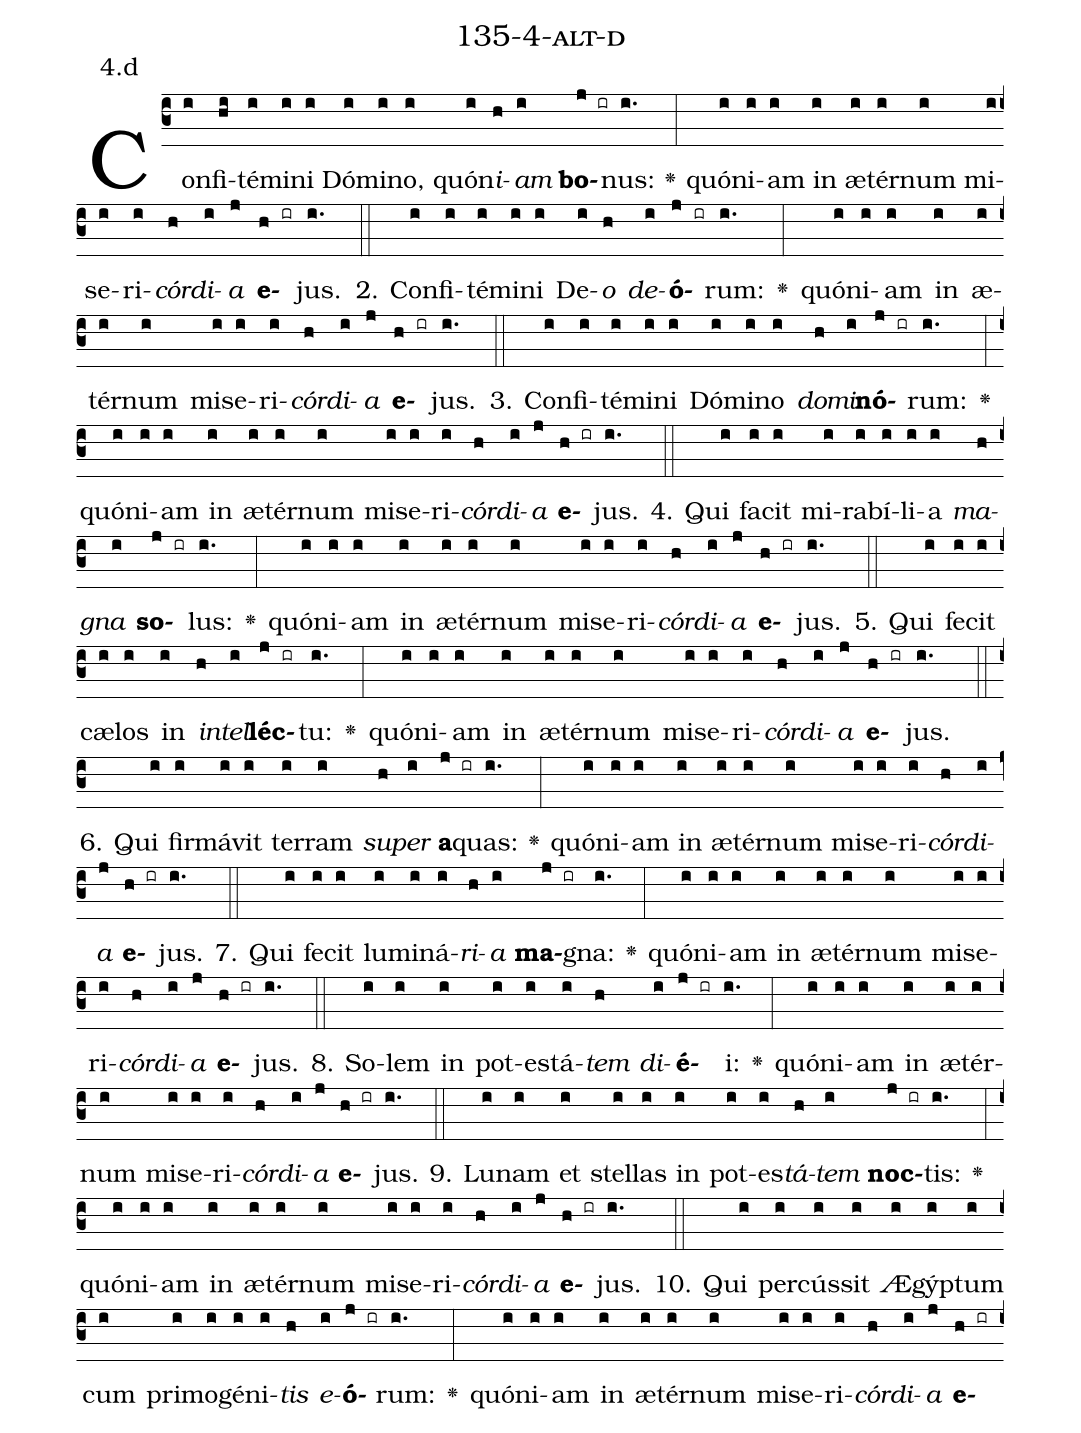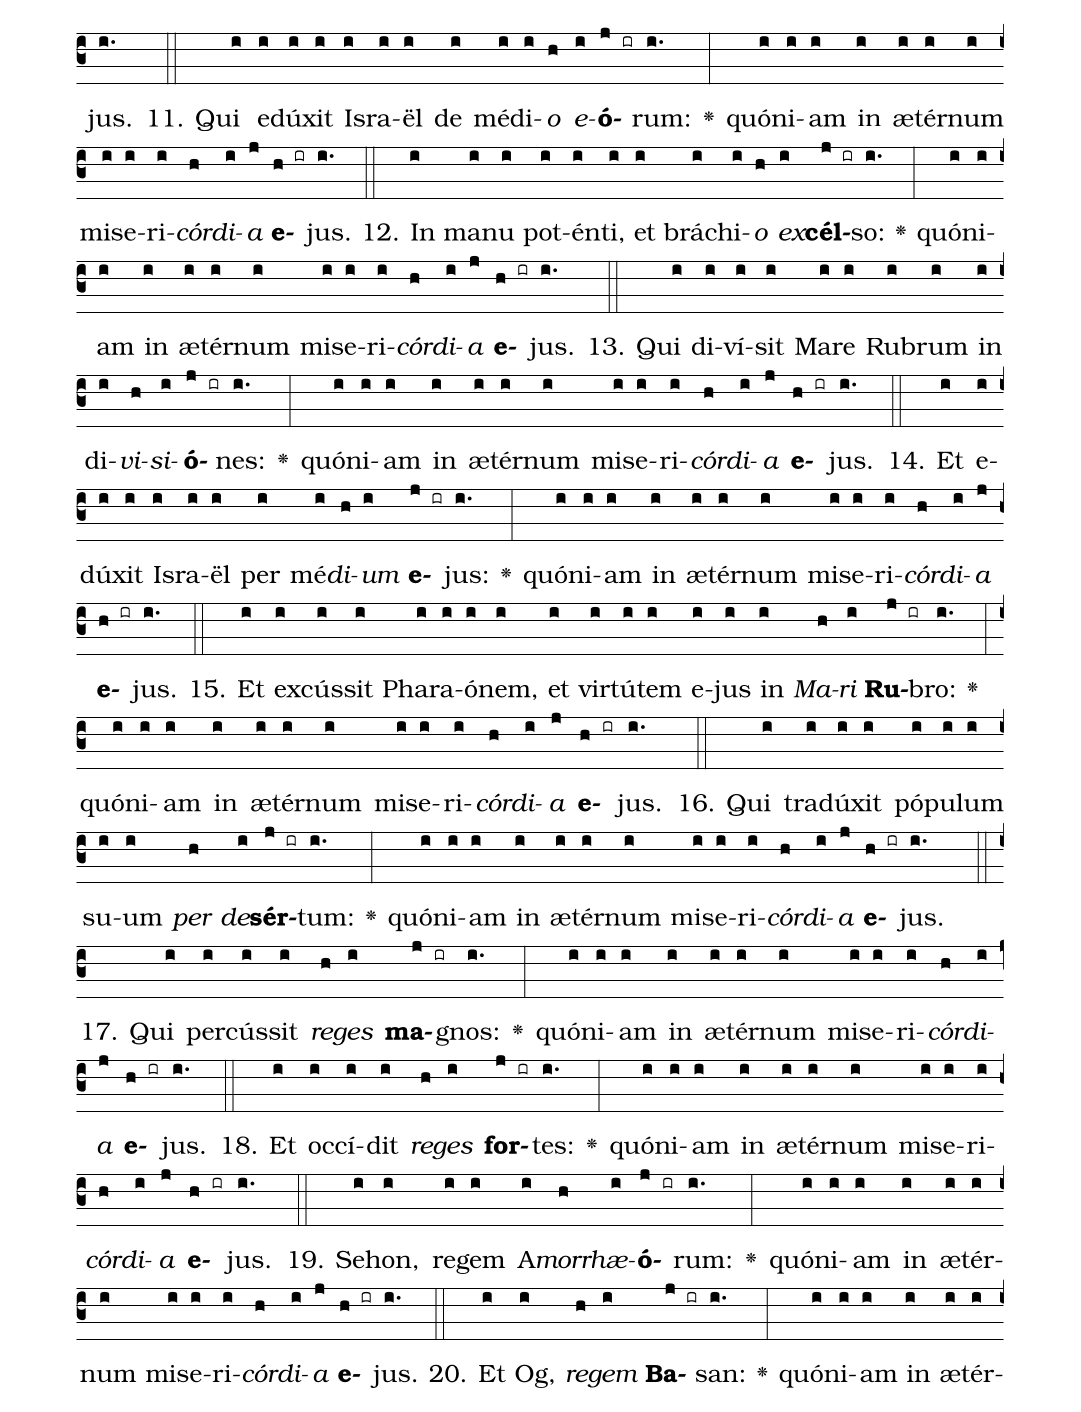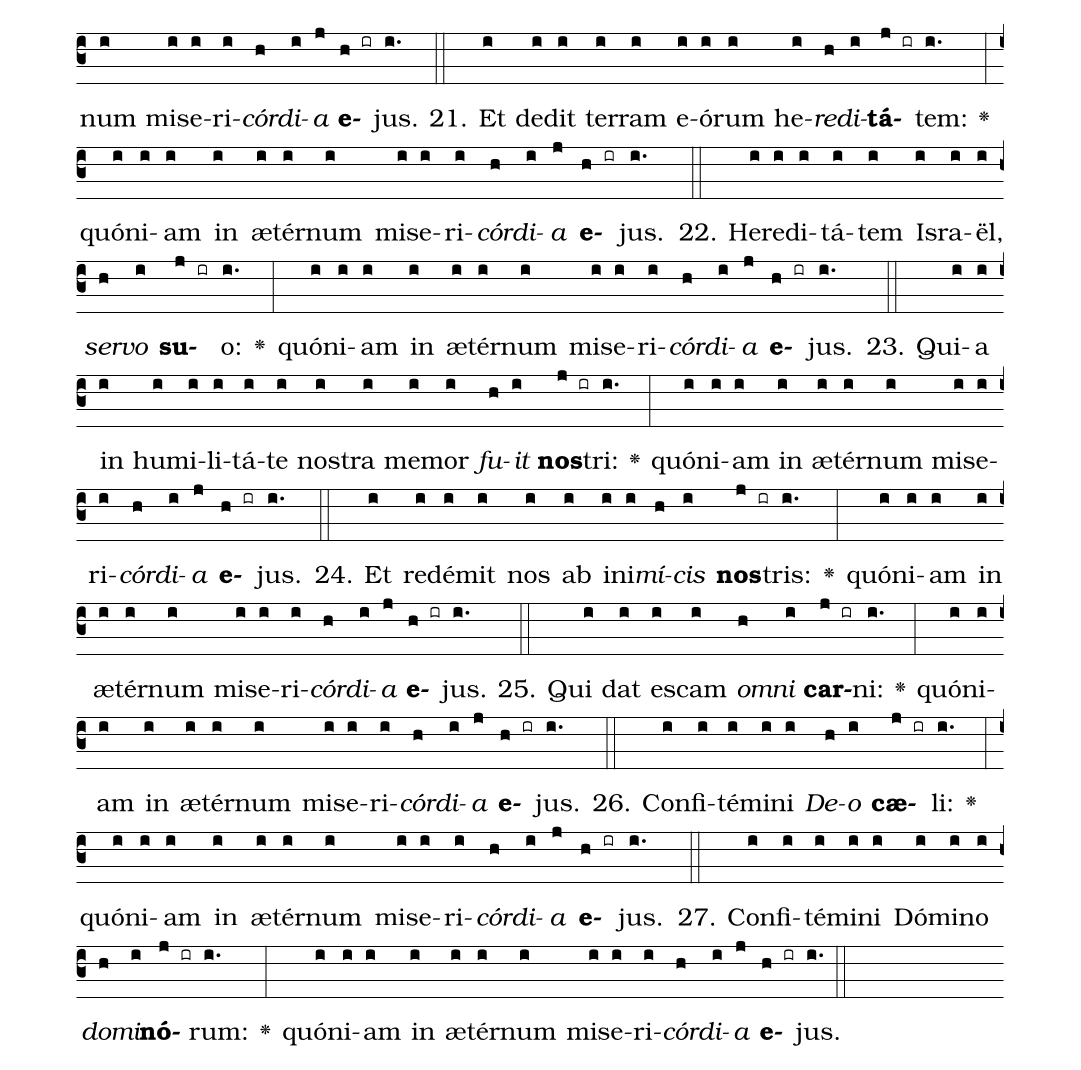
name: 135-4-alt-d;
annotation: 4.d;
%%
(c3)Con(i)fi(hi)té(i)mi(i)ni(i) Dó(i)mi(i)no,(i) quón(i)<i>i</i>(h)<i>am</i>(i) <b>bo</b>(j ir)nus:(i.) <v>\greheightstar</v>(:) quón(i)i(i)am(i) in(i) æ(i)tér(i)num(i) mi(i)se(i)ri(i)<i>cór</i>(h)<i>di</i>(i)<i>a</i>(j) <b>e</b>(h ir)jus.(i.) (::)
2. Con(i)fi(i)té(i)mi(i)ni(i) De(i)<i>o</i>(h) <i>de</i>(i)<b>ó</b>(j ir)rum:(i.) <v>\greheightstar</v>(:) quón(i)i(i)am(i) in(i) æ(i)tér(i)num(i) mi(i)se(i)ri(i)<i>cór</i>(h)<i>di</i>(i)<i>a</i>(j) <b>e</b>(h ir)jus.(i.) (::)
3. Con(i)fi(i)té(i)mi(i)ni(i) Dó(i)mi(i)no(i) <i>do</i>(h)<i>mi</i>(i)<b>nó</b>(j ir)rum:(i.) <v>\greheightstar</v>(:) quón(i)i(i)am(i) in(i) æ(i)tér(i)num(i) mi(i)se(i)ri(i)<i>cór</i>(h)<i>di</i>(i)<i>a</i>(j) <b>e</b>(h ir)jus.(i.) (::)
4. Qui(i) fa(i)cit(i) mi(i)ra(i)bí(i)li(i)a(i) <i>ma</i>(h)<i>gna</i>(i) <b>so</b>(j ir)lus:(i.) <v>\greheightstar</v>(:) quón(i)i(i)am(i) in(i) æ(i)tér(i)num(i) mi(i)se(i)ri(i)<i>cór</i>(h)<i>di</i>(i)<i>a</i>(j) <b>e</b>(h ir)jus.(i.) (::)
5. Qui(i) fe(i)cit(i) cæ(i)los(i) in(i) <i>in</i>(h)<i>tel</i>(i)<b>léc</b>(j ir)tu:(i.) <v>\greheightstar</v>(:) quón(i)i(i)am(i) in(i) æ(i)tér(i)num(i) mi(i)se(i)ri(i)<i>cór</i>(h)<i>di</i>(i)<i>a</i>(j) <b>e</b>(h ir)jus.(i.) (::)
6. Qui(i) fir(i)má(i)vit(i) ter(i)ram(i) <i>su</i>(h)<i>per</i>(i) <b>a</b>(j ir)quas:(i.) <v>\greheightstar</v>(:) quón(i)i(i)am(i) in(i) æ(i)tér(i)num(i) mi(i)se(i)ri(i)<i>cór</i>(h)<i>di</i>(i)<i>a</i>(j) <b>e</b>(h ir)jus.(i.) (::)
7. Qui(i) fe(i)cit(i) lu(i)mi(i)ná(i)<i>ri</i>(h)<i>a</i>(i) <b>ma</b>(j ir)gna:(i.) <v>\greheightstar</v>(:) quón(i)i(i)am(i) in(i) æ(i)tér(i)num(i) mi(i)se(i)ri(i)<i>cór</i>(h)<i>di</i>(i)<i>a</i>(j) <b>e</b>(h ir)jus.(i.) (::)
8. So(i)lem(i) in(i) pot(i)es(i)tá(i)<i>tem</i>(h) <i>di</i>(i)<b>é</b>(j ir)i:(i.) <v>\greheightstar</v>(:) quón(i)i(i)am(i) in(i) æ(i)tér(i)num(i) mi(i)se(i)ri(i)<i>cór</i>(h)<i>di</i>(i)<i>a</i>(j) <b>e</b>(h ir)jus.(i.) (::)
9. Lu(i)nam(i) et(i) stel(i)las(i) in(i) pot(i)es(i)<i>tá</i>(h)<i>tem</i>(i) <b>noc</b>(j ir)tis:(i.) <v>\greheightstar</v>(:) quón(i)i(i)am(i) in(i) æ(i)tér(i)num(i) mi(i)se(i)ri(i)<i>cór</i>(h)<i>di</i>(i)<i>a</i>(j) <b>e</b>(h ir)jus.(i.) (::)
10. Qui(i) per(i)cús(i)sit(i) Æ(i)gýp(i)tum(i) cum(i) pri(i)mo(i)gé(i)ni(i)<i>tis</i>(h) <i>e</i>(i)<b>ó</b>(j ir)rum:(i.) <v>\greheightstar</v>(:) quón(i)i(i)am(i) in(i) æ(i)tér(i)num(i) mi(i)se(i)ri(i)<i>cór</i>(h)<i>di</i>(i)<i>a</i>(j) <b>e</b>(h ir)jus.(i.) (::)
11. Qui(i) e(i)dú(i)xit(i) Is(i)ra(i)ël(i) de(i) mé(i)di(i)<i>o</i>(h) <i>e</i>(i)<b>ó</b>(j ir)rum:(i.) <v>\greheightstar</v>(:) quón(i)i(i)am(i) in(i) æ(i)tér(i)num(i) mi(i)se(i)ri(i)<i>cór</i>(h)<i>di</i>(i)<i>a</i>(j) <b>e</b>(h ir)jus.(i.) (::)
12. In(i) ma(i)nu(i) pot(i)én(i)ti,(i) et(i) brá(i)chi(i)<i>o</i>(h) <i>ex</i>(i)<b>cél</b>(j ir)so:(i.) <v>\greheightstar</v>(:) quón(i)i(i)am(i) in(i) æ(i)tér(i)num(i) mi(i)se(i)ri(i)<i>cór</i>(h)<i>di</i>(i)<i>a</i>(j) <b>e</b>(h ir)jus.(i.) (::)
13. Qui(i) di(i)ví(i)sit(i) Ma(i)re(i) Ru(i)brum(i) in(i) di(i)<i>vi</i>(h)<i>si</i>(i)<b>ó</b>(j ir)nes:(i.) <v>\greheightstar</v>(:) quón(i)i(i)am(i) in(i) æ(i)tér(i)num(i) mi(i)se(i)ri(i)<i>cór</i>(h)<i>di</i>(i)<i>a</i>(j) <b>e</b>(h ir)jus.(i.) (::)
14. Et(i) e(i)dú(i)xit(i) Is(i)ra(i)ël(i) per(i) mé(i)<i>di</i>(h)<i>um</i>(i) <b>e</b>(j ir)jus:(i.) <v>\greheightstar</v>(:) quón(i)i(i)am(i) in(i) æ(i)tér(i)num(i) mi(i)se(i)ri(i)<i>cór</i>(h)<i>di</i>(i)<i>a</i>(j) <b>e</b>(h ir)jus.(i.) (::)
15. Et(i) ex(i)cús(i)sit(i) Pha(i)ra(i)ó(i)nem,(i) et(i) vir(i)tú(i)tem(i) e(i)jus(i) in(i) <i>Ma</i>(h)<i>ri</i>(i) <b>Ru</b>(j ir)bro:(i.) <v>\greheightstar</v>(:) quón(i)i(i)am(i) in(i) æ(i)tér(i)num(i) mi(i)se(i)ri(i)<i>cór</i>(h)<i>di</i>(i)<i>a</i>(j) <b>e</b>(h ir)jus.(i.) (::)
16. Qui(i) tra(i)dú(i)xit(i) pó(i)pu(i)lum(i) su(i)um(i) <i>per</i>(h) <i>de</i>(i)<b>sér</b>(j ir)tum:(i.) <v>\greheightstar</v>(:) quón(i)i(i)am(i) in(i) æ(i)tér(i)num(i) mi(i)se(i)ri(i)<i>cór</i>(h)<i>di</i>(i)<i>a</i>(j) <b>e</b>(h ir)jus.(i.) (::)
17. Qui(i) per(i)cús(i)sit(i) <i>re</i>(h)<i>ges</i>(i) <b>ma</b>(j ir)gnos:(i.) <v>\greheightstar</v>(:) quón(i)i(i)am(i) in(i) æ(i)tér(i)num(i) mi(i)se(i)ri(i)<i>cór</i>(h)<i>di</i>(i)<i>a</i>(j) <b>e</b>(h ir)jus.(i.) (::)
18. Et(i) oc(i)cí(i)dit(i) <i>re</i>(h)<i>ges</i>(i) <b>for</b>(j ir)tes:(i.) <v>\greheightstar</v>(:) quón(i)i(i)am(i) in(i) æ(i)tér(i)num(i) mi(i)se(i)ri(i)<i>cór</i>(h)<i>di</i>(i)<i>a</i>(j) <b>e</b>(h ir)jus.(i.) (::)
19. Se(i)hon,(i) re(i)gem(i) A(i)<i>mor</i>(h)<i>rhæ</i>(i)<b>ó</b>(j ir)rum:(i.) <v>\greheightstar</v>(:) quón(i)i(i)am(i) in(i) æ(i)tér(i)num(i) mi(i)se(i)ri(i)<i>cór</i>(h)<i>di</i>(i)<i>a</i>(j) <b>e</b>(h ir)jus.(i.) (::)
20. Et(i) Og,(i) <i>re</i>(h)<i>gem</i>(i) <b>Ba</b>(j ir)san:(i.) <v>\greheightstar</v>(:) quón(i)i(i)am(i) in(i) æ(i)tér(i)num(i) mi(i)se(i)ri(i)<i>cór</i>(h)<i>di</i>(i)<i>a</i>(j) <b>e</b>(h ir)jus.(i.) (::)
21. Et(i) de(i)dit(i) ter(i)ram(i) e(i)ó(i)rum(i) he(i)<i>re</i>(h)<i>di</i>(i)<b>tá</b>(j ir)tem:(i.) <v>\greheightstar</v>(:) quón(i)i(i)am(i) in(i) æ(i)tér(i)num(i) mi(i)se(i)ri(i)<i>cór</i>(h)<i>di</i>(i)<i>a</i>(j) <b>e</b>(h ir)jus.(i.) (::)
22. He(i)re(i)di(i)tá(i)tem(i) Is(i)ra(i)ël,(i) <i>ser</i>(h)<i>vo</i>(i) <b>su</b>(j ir)o:(i.) <v>\greheightstar</v>(:) quón(i)i(i)am(i) in(i) æ(i)tér(i)num(i) mi(i)se(i)ri(i)<i>cór</i>(h)<i>di</i>(i)<i>a</i>(j) <b>e</b>(h ir)jus.(i.) (::)
23. Qui(i)a(i) in(i) hu(i)mi(i)li(i)tá(i)te(i) nos(i)tra(i) me(i)mor(i) <i>fu</i>(h)<i>it</i>(i) <b>nos</b>(j ir)tri:(i.) <v>\greheightstar</v>(:) quón(i)i(i)am(i) in(i) æ(i)tér(i)num(i) mi(i)se(i)ri(i)<i>cór</i>(h)<i>di</i>(i)<i>a</i>(j) <b>e</b>(h ir)jus.(i.) (::)
24. Et(i) red(i)é(i)mit(i) nos(i) ab(i) in(i)i(i)<i>mí</i>(h)<i>cis</i>(i) <b>nos</b>(j ir)tris:(i.) <v>\greheightstar</v>(:) quón(i)i(i)am(i) in(i) æ(i)tér(i)num(i) mi(i)se(i)ri(i)<i>cór</i>(h)<i>di</i>(i)<i>a</i>(j) <b>e</b>(h ir)jus.(i.) (::)
25. Qui(i) dat(i) es(i)cam(i) <i>om</i>(h)<i>ni</i>(i) <b>car</b>(j ir)ni:(i.) <v>\greheightstar</v>(:) quón(i)i(i)am(i) in(i) æ(i)tér(i)num(i) mi(i)se(i)ri(i)<i>cór</i>(h)<i>di</i>(i)<i>a</i>(j) <b>e</b>(h ir)jus.(i.) (::)
26. Con(i)fi(i)té(i)mi(i)ni(i) <i>De</i>(h)<i>o</i>(i) <b>cæ</b>(j ir)li:(i.) <v>\greheightstar</v>(:) quón(i)i(i)am(i) in(i) æ(i)tér(i)num(i) mi(i)se(i)ri(i)<i>cór</i>(h)<i>di</i>(i)<i>a</i>(j) <b>e</b>(h ir)jus.(i.) (::)
27. Con(i)fi(i)té(i)mi(i)ni(i) Dó(i)mi(i)no(i) <i>do</i>(h)<i>mi</i>(i)<b>nó</b>(j ir)rum:(i.) <v>\greheightstar</v>(:) quón(i)i(i)am(i) in(i) æ(i)tér(i)num(i) mi(i)se(i)ri(i)<i>cór</i>(h)<i>di</i>(i)<i>a</i>(j) <b>e</b>(h ir)jus.(i.) (::)
